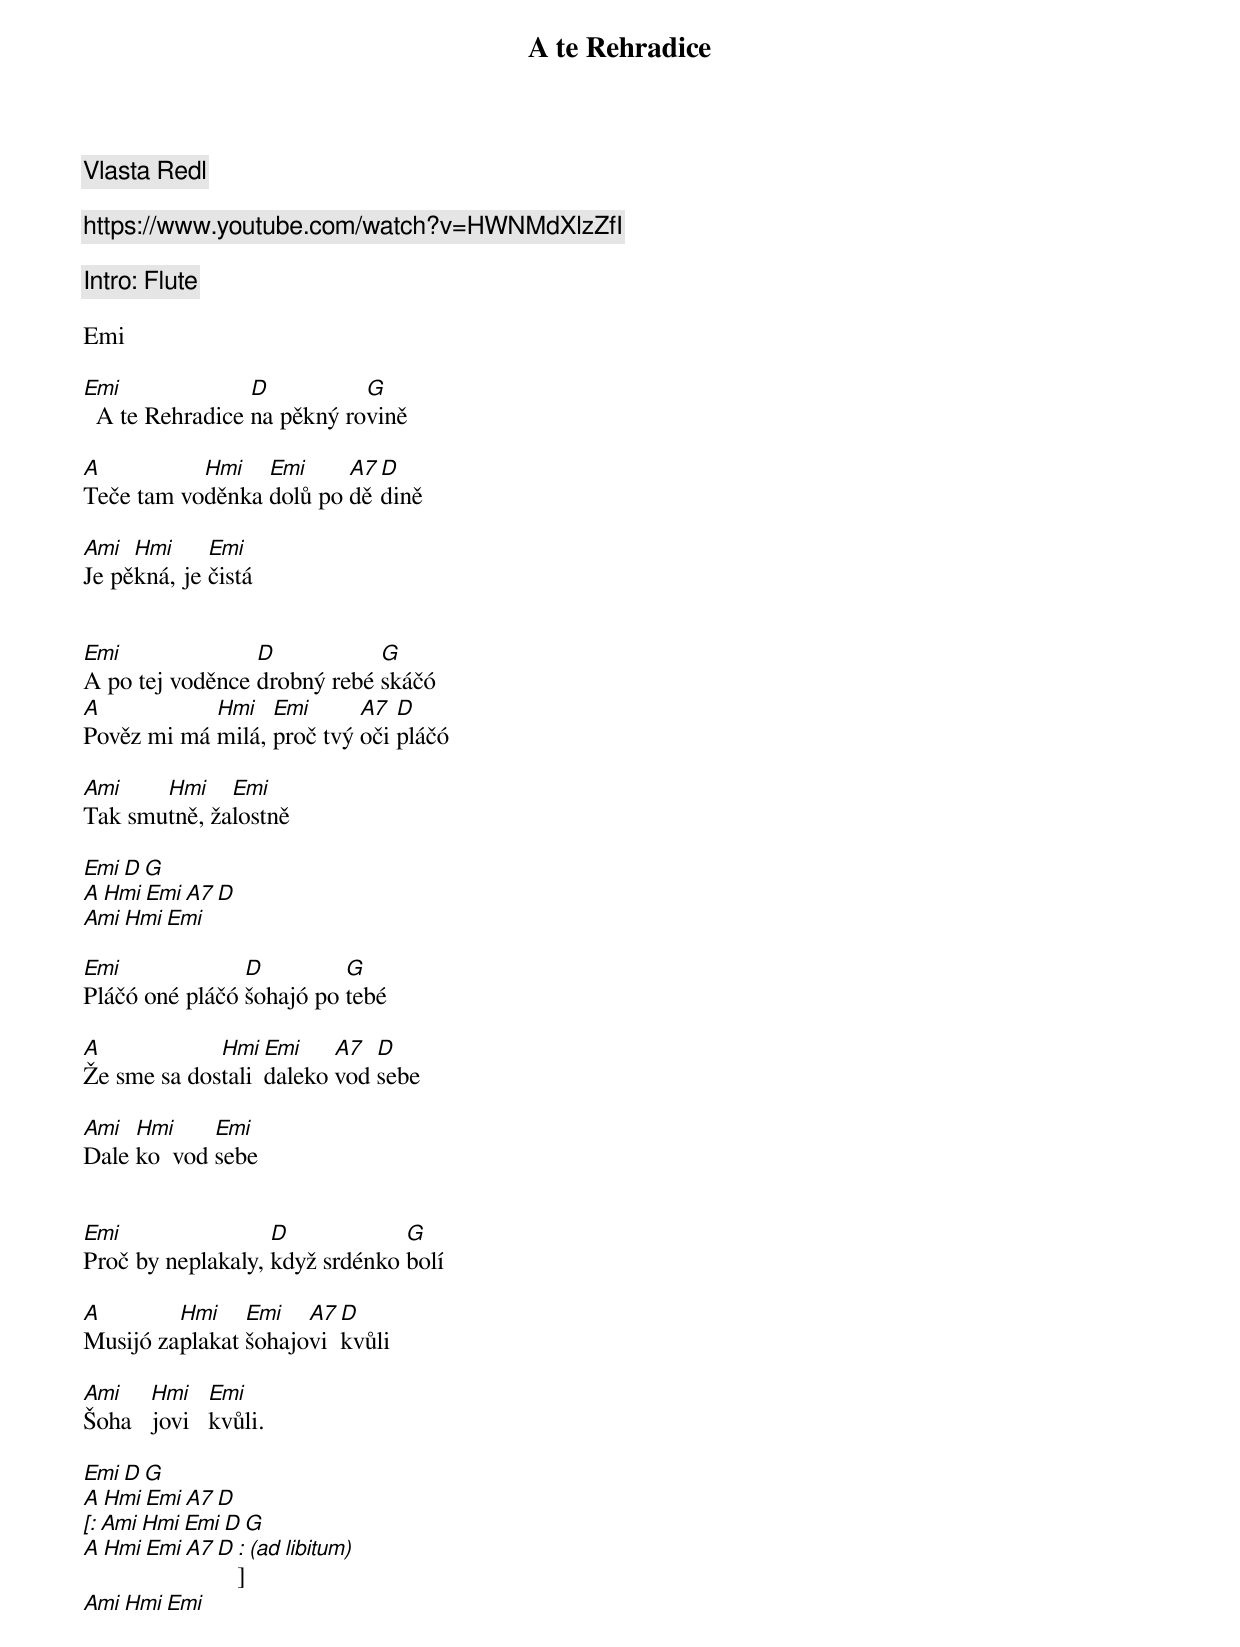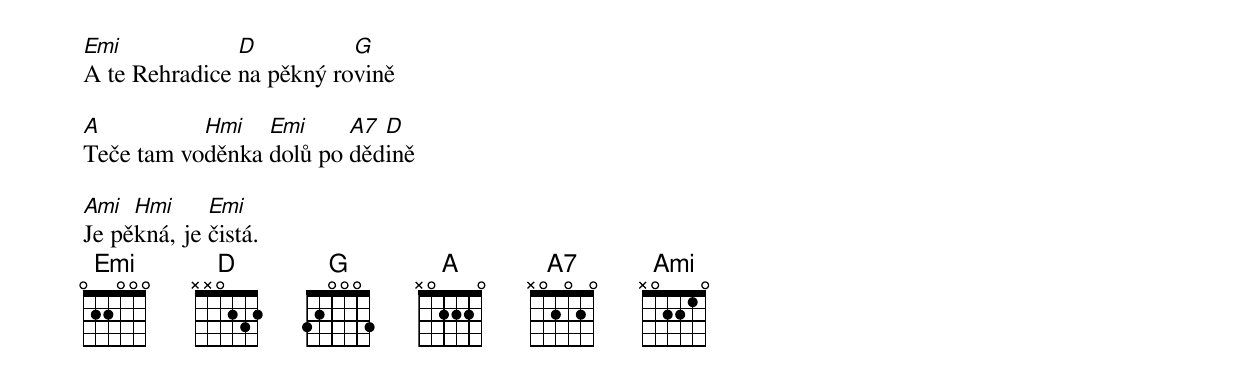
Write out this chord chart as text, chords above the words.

A te Rehradice

Vlasta Redl

https://www.youtube.com/watch?v=HWNMdXlzZfI

Intro: Flute

Emi

Emi              D          G
  A te Rehradice na pěkný rovině

A          Hmi   Emi     A7 D
Teče tam voděnka dolů po dě dině

Ami  Hmi     Emi
Je pěkná, je čistá


Emi              D           G
A po tej voděnce drobný rebé skáčó\

A           Hmi   Emi      A7  D
Pověz mi má milá, proč tvý oči pláčó

Ami    Hmi    Emi
Tak smutně, žalostně

Emi              D           G
A           Hmi   Emi      A7  D
Ami    Hmi    Emi

Emi             D         G
Pláčó oné pláčó šohajó po tebé

A            Hmi  Emi    A7  D
Že sme sa dostali daleko vod sebe

Ami  Hmi     Emi
Dale ko  vod sebe


Emi                D            G
Proč by neplakaly, když srdénko bolí

A        Hmi    Emi   A7 D
Musijó zaplakat šohajovi kvůli

Ami    Hmi    Emi
Šoha   jovi   kvůli.

Emi              D           G
A           Hmi   Emi      A7  D
[: Ami    Hmi    Emi  D           G
A           Hmi   Emi      A7  D    :] (ad libitum)
Ami    Hmi    Emi


Emi            D          G
A te Rehradice na pěkný rovině

A          Hmi   Emi     A7 D
Teče tam voděnka dolů po dědině

Ami  Hmi     Emi
Je pěkná, je čistá.
